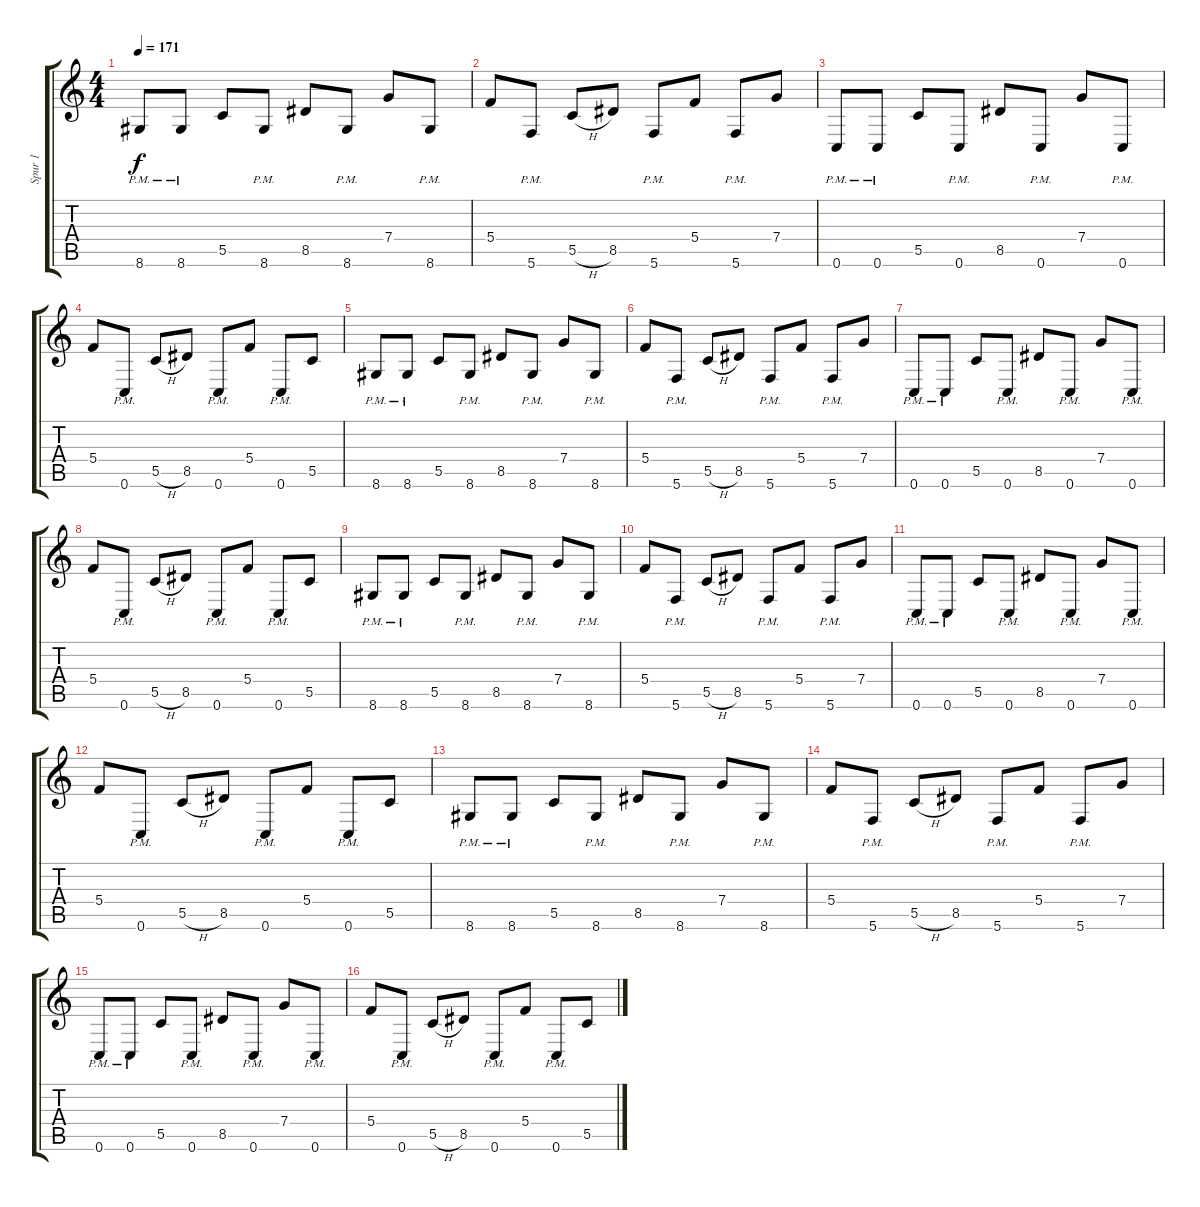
\track ("Spur 1" "Spur 1") {instrument distortionguitar}
\staff {score tabs}
\tuning (D4 A3 F3 C3 G2 C2) {hide}
\ts (4 4)
\tempo 171
\clef g2
\ks c
8.6{pm}.8{dy f} 8.6{pm}.8 5.5.8 8.6{pm}.8 8.5.8 8.6{pm}.8 7.4.8 8.6{pm}.8 |
5.4.8 5.6{pm}.8 5.5{h}.8 8.5.8 5.6{pm}.8 5.4.8 5.6{pm}.8 7.4.8 |
0.6{pm}.8 0.6{pm}.8 5.5.8 0.6{pm}.8 8.5.8 0.6{pm}.8 7.4.8 0.6{pm}.8 |
5.4.8 0.6{pm}.8 5.5{h}.8 8.5.8 0.6{pm}.8 5.4.8 0.6{pm}.8 5.5.8 |
8.6{pm}.8 8.6{pm}.8 5.5.8 8.6{pm}.8 8.5.8 8.6{pm}.8 7.4.8 8.6{pm}.8 |
5.4.8 5.6{pm}.8 5.5{h}.8 8.5.8 5.6{pm}.8 5.4.8 5.6{pm}.8 7.4.8 |
0.6{pm}.8 0.6{pm}.8 5.5.8 0.6{pm}.8 8.5.8 0.6{pm}.8 7.4.8 0.6{pm}.8 |
5.4.8 0.6{pm}.8 5.5{h}.8 8.5.8 0.6{pm}.8 5.4.8 0.6{pm}.8 5.5.8 |
8.6{pm}.8 8.6{pm}.8 5.5.8 8.6{pm}.8 8.5.8 8.6{pm}.8 7.4.8 8.6{pm}.8 |
5.4.8 5.6{pm}.8 5.5{h}.8 8.5.8 5.6{pm}.8 5.4.8 5.6{pm}.8 7.4.8 |
0.6{pm}.8 0.6{pm}.8 5.5.8 0.6{pm}.8 8.5.8 0.6{pm}.8 7.4.8 0.6{pm}.8 |
5.4.8 0.6{pm}.8 5.5{h}.8 8.5.8 0.6{pm}.8 5.4.8 0.6{pm}.8 5.5.8 |
8.6{pm}.8 8.6{pm}.8 5.5.8 8.6{pm}.8 8.5.8 8.6{pm}.8 7.4.8 8.6{pm}.8 |
5.4.8 5.6{pm}.8 5.5{h}.8 8.5.8 5.6{pm}.8 5.4.8 5.6{pm}.8 7.4.8 |
0.6{pm}.8 0.6{pm}.8 5.5.8 0.6{pm}.8 8.5.8 0.6{pm}.8 7.4.8 0.6{pm}.8 |
5.4.8 0.6{pm}.8 5.5{h}.8 8.5.8 0.6{pm}.8 5.4.8 0.6{pm}.8 5.5.8
